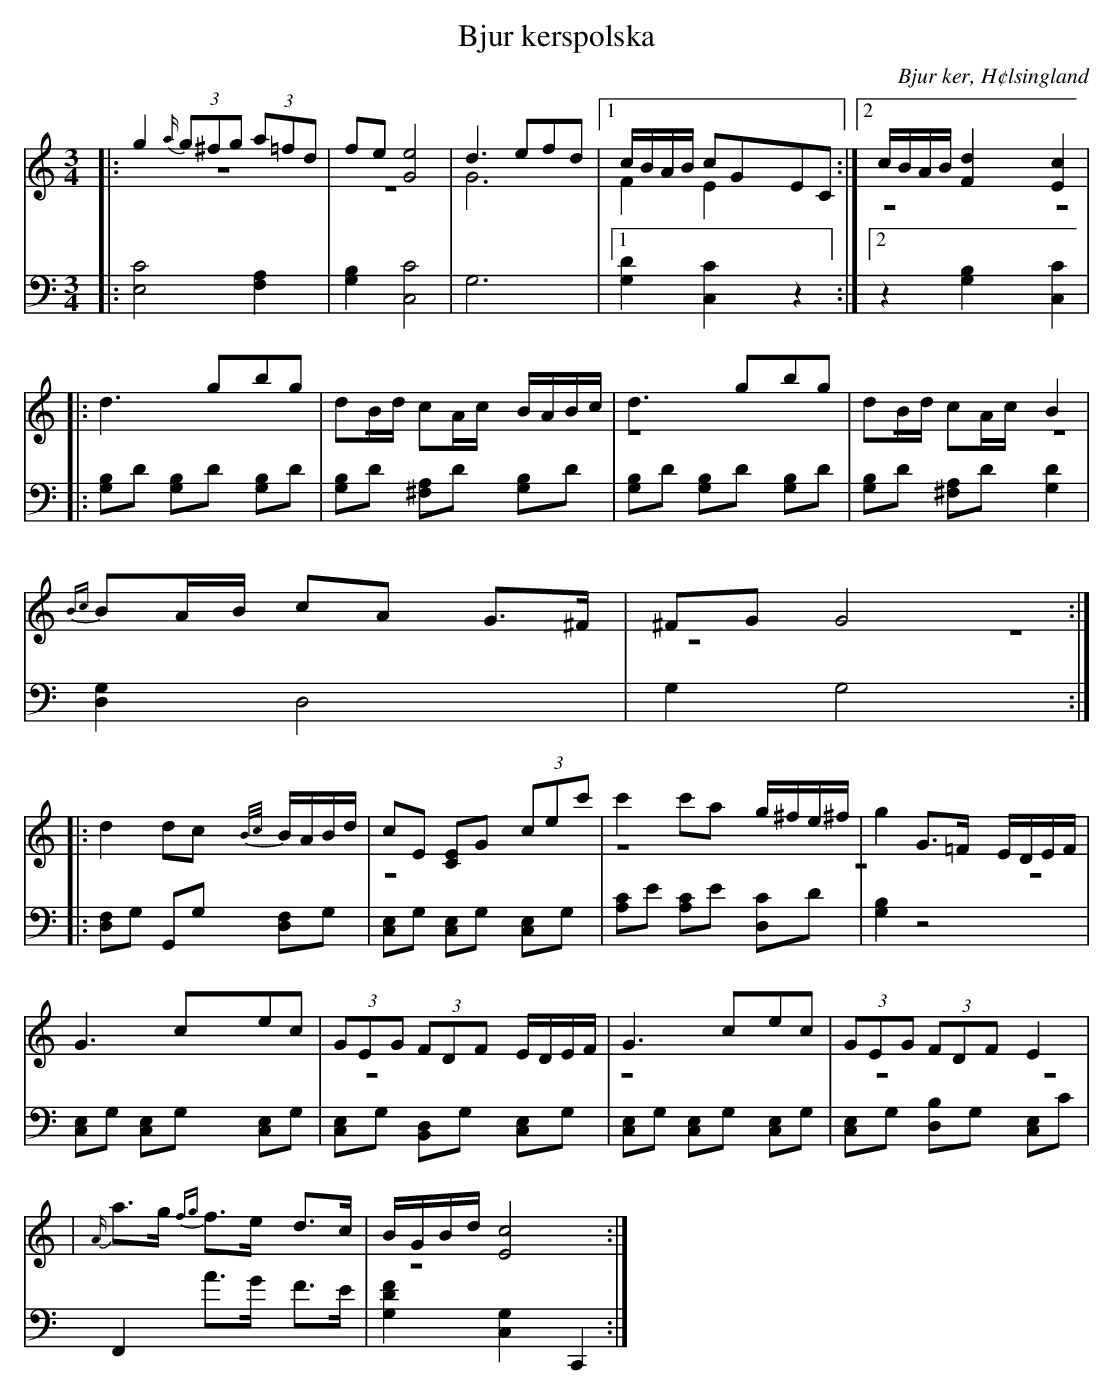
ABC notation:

X:1
T: Bjur kerspolska
O: Bjur ker, H¢lsingland
M: 3/4
L: 1/8
K: C
V:1
V:2 merge
V:3
V:4 merge
V: 1
|:g2 {a/} (3g^fg (3a=fd|fe [G4e4]|d3 efd|1c/B/A/B/ cGEC:|2 c/B/A/B/ [F2d2][E2c2]|
|:d3 gbg| dB/d/ cA/c/ B/A/B/c/| d3 gbg| dB/d/ cA/c/ B2|
{Bc}BA/B/ cA G>^F| ^FG G4 :|
|:d2 dc {B/c/}B/A/B/d/|cE [CE]G (3cec'|c'2 c'a g/^f/e/^f/|g2 G>=F E/D/E/F/|
G3 cec|(3GEG (3FDF E/D/E/F/|G3 cec|(3GEG (3FDF E2|
|{A/}a>g {fg}f>e d>c|B/G/B/d/ [E4c4]:|
V:2
|:z6|z6|G6|1F2 E2:|2 z6|
|:z6|z6|z6| z6|
z6|z6:|
|:z6|z6|z6| z6|z6|
|:z6|z6|z6| z6|z6:|
V:3 clef=bass
|:[E,4C4] [F,2A,2]|[G,2B,2] [C,4C4]|G,6|1[G,2D2][C,2C2] z2:|2 z2 [G,2B,2][C,2C2]|
|:[G,B,]D [G,B,]D [G,B,]D|[G,B,]D [^F,A,]D [G,B,]D|[G,B,]D [G,B,]D [G,B,]D|[G,B,]D [^F,A,]D [G,2D2]|
[D,2G,2] D,4|G,2 G,4:|
|:[D,F,]G, G,,G, [D,F,]G,|[C,E,]G, [C,E,]G, [C,E,]G,|[A,C]E [A,C]E [D,C]D| [G,2B,2] z4|
[C,E,]G, [C,E,]G, [C,E,]G,|[C,E,]G, [B,,D,]G, [C,E,]G,|[C,E,]G, [C,E,]G, [C,E,]G,|[C,E,]G, [B,D,]G, [C,E,]C| F,,2 A>G F>E|[G,2D2F2] [C,2G,2] C,,2:|
